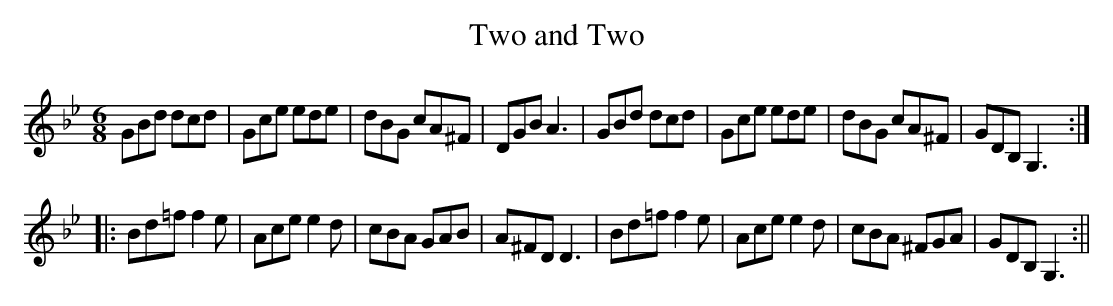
X:1
T:Two and Two
M:6/8
L:1/8
K:Gmin
GBd dcd | Gce ede | dBG cA^F | DGB A3 | GBd dcd | Gce ede | dBG cA^F | GDB, G,3 :|
|: Bd=f f2 e | Ace e2d | cBA GAB | A^FD D3 | Bd=f f2e | Ace e2d | cBA ^FGA | GDB, G,3 :||
